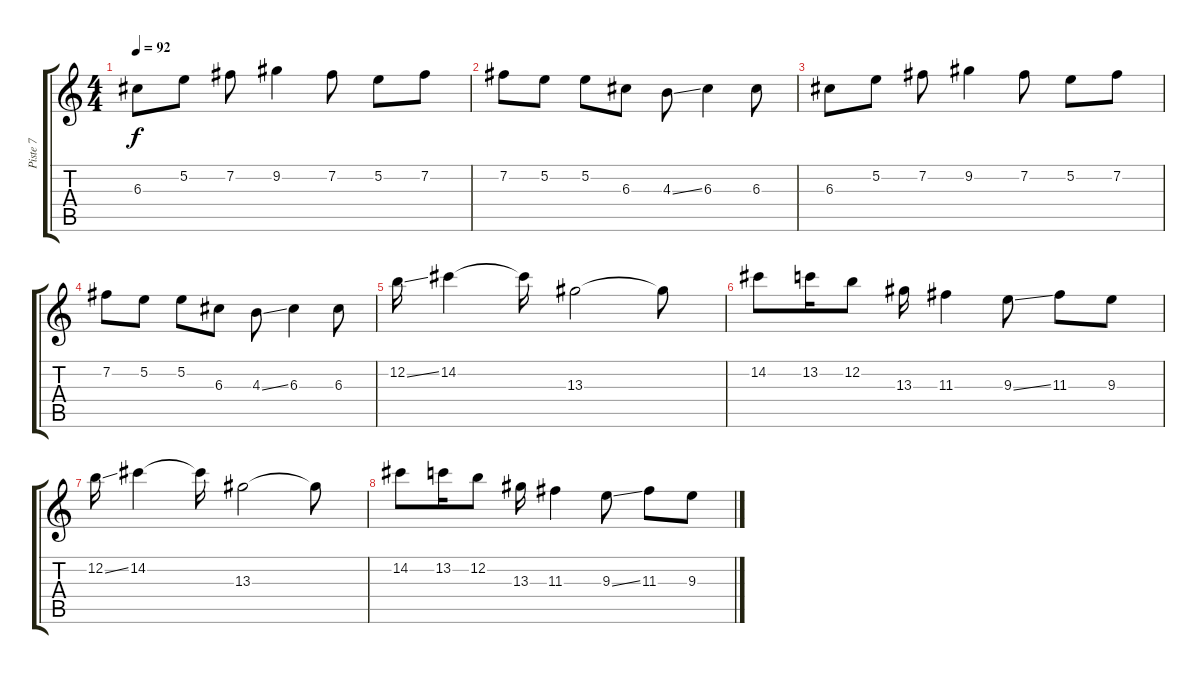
\track ("Piste 7" "Piste 7") {instrument distortionguitar}
\staff {score tabs}
\tuning (E4 B3 G3 D3 A2 E2) {hide}
\ts (4 4)
\tempo 92
\clef g2
\ks c
6.3.8{dy f} 5.2.8 7.2.8 9.2.4 7.2.8 5.2.8 7.2.8 |
7.2.8 5.2.8 5.2.8 6.3.8 4.3{ss}.8 6.3.4 6.3.8 |
6.3.8 5.2.8 7.2.8 9.2.4 7.2.8 5.2.8 7.2.8 |
7.2.8 5.2.8 5.2.8 6.3.8 4.3{ss}.8 6.3.4 6.3.8 |
12.2{ss}.16 14.2.4 14.2{t}.16 13.3.2 13.3{t}.8 |
14.2.8 13.2.16 12.2.8 13.3.16 11.3.4 9.3{ss}.8 11.3.8 9.3.8 |
12.2{ss}.16 14.2.4 14.2{t}.16 13.3.2 13.3{t}.8 |
14.2.8 13.2.16 12.2.8 13.3.16 11.3.4 9.3{ss}.8 11.3.8 9.3.8
